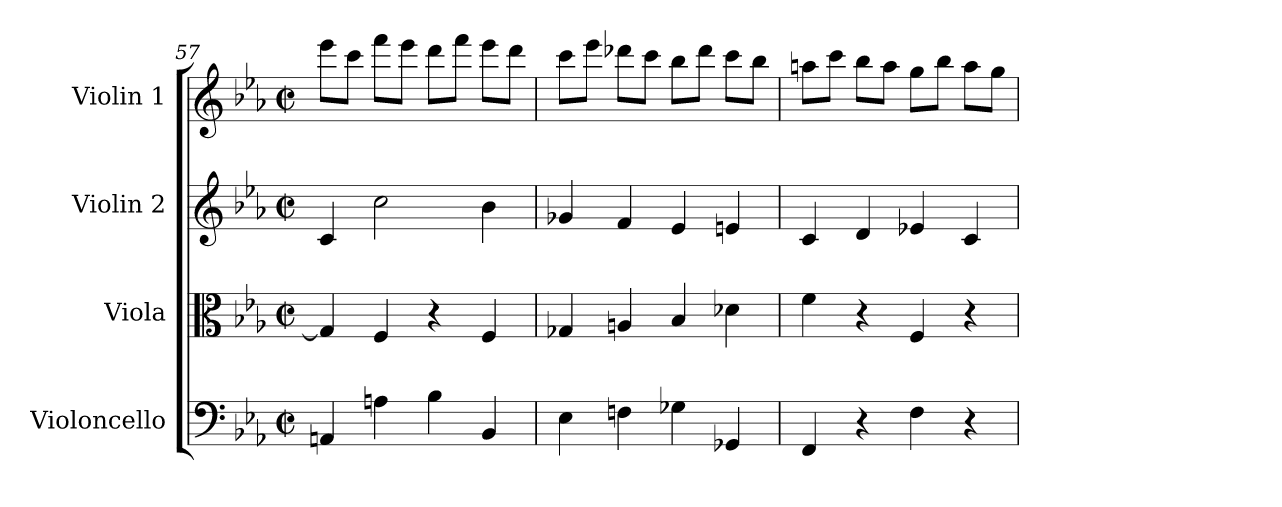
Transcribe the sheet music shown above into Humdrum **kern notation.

**kern	**kern	**kern	**kern
*part4	*part3	*part2	*part1
*staff4	*staff3	*staff2	*staff1
*I"Violoncello	*I"Viola	*I"Violin 2	*I"Violin 1
*I'Vc	*I'Vla	*I'Vln	*I'Vln
*clefF4	*clefC3	*clefG2	*clefG2
*k[b-e-a-]	*k[b-e-a-]	*k[b-e-a-]	*k[b-e-a-]
*M2/2	*M2/2	*M2/2	*M2/2
*met(c|)	*met(c|)	*met(c|)	*met(c|)
=57	=57	=57	=57
4AAn/	4G/]	4c/	8eee-\L
.	.	.	8ccc\J
4An\	4F/	2cc\	8fff\L
.	.	.	8eee-\J
4B-\	4r	.	8ddd\L
.	.	.	8fff\J
4BB-/	4F/	4b-\	8eee-\L
.	.	.	8ddd\J
=58	=58	=58	=58
4E-\	4G-X/	4g-X/	8ccc\L
.	.	.	8eee-\J
4Fn\	4An/	4f/	8ddd-X\L
.	.	.	8ccc\J
4G-X\	4B-/	4e-/	8bb-\L
.	.	.	8ddd-\J
4GG-X/	4d-X\	4en/	8ccc\L
.	.	.	8bb-\J
=59	=59	=59	=59
4FF/	4f\	4c/	8aan\L
.	.	.	8ccc\J
4r	4r	4d/	8bb-\L
.	.	.	8aa\J
4F\	4F/	4e-X/	8gg\L
.	.	.	8bb-\J
4r	4r	4c/	8aa\L
.	.	.	8gg\J
=	=	=	=
*-	*-	*-	*-
